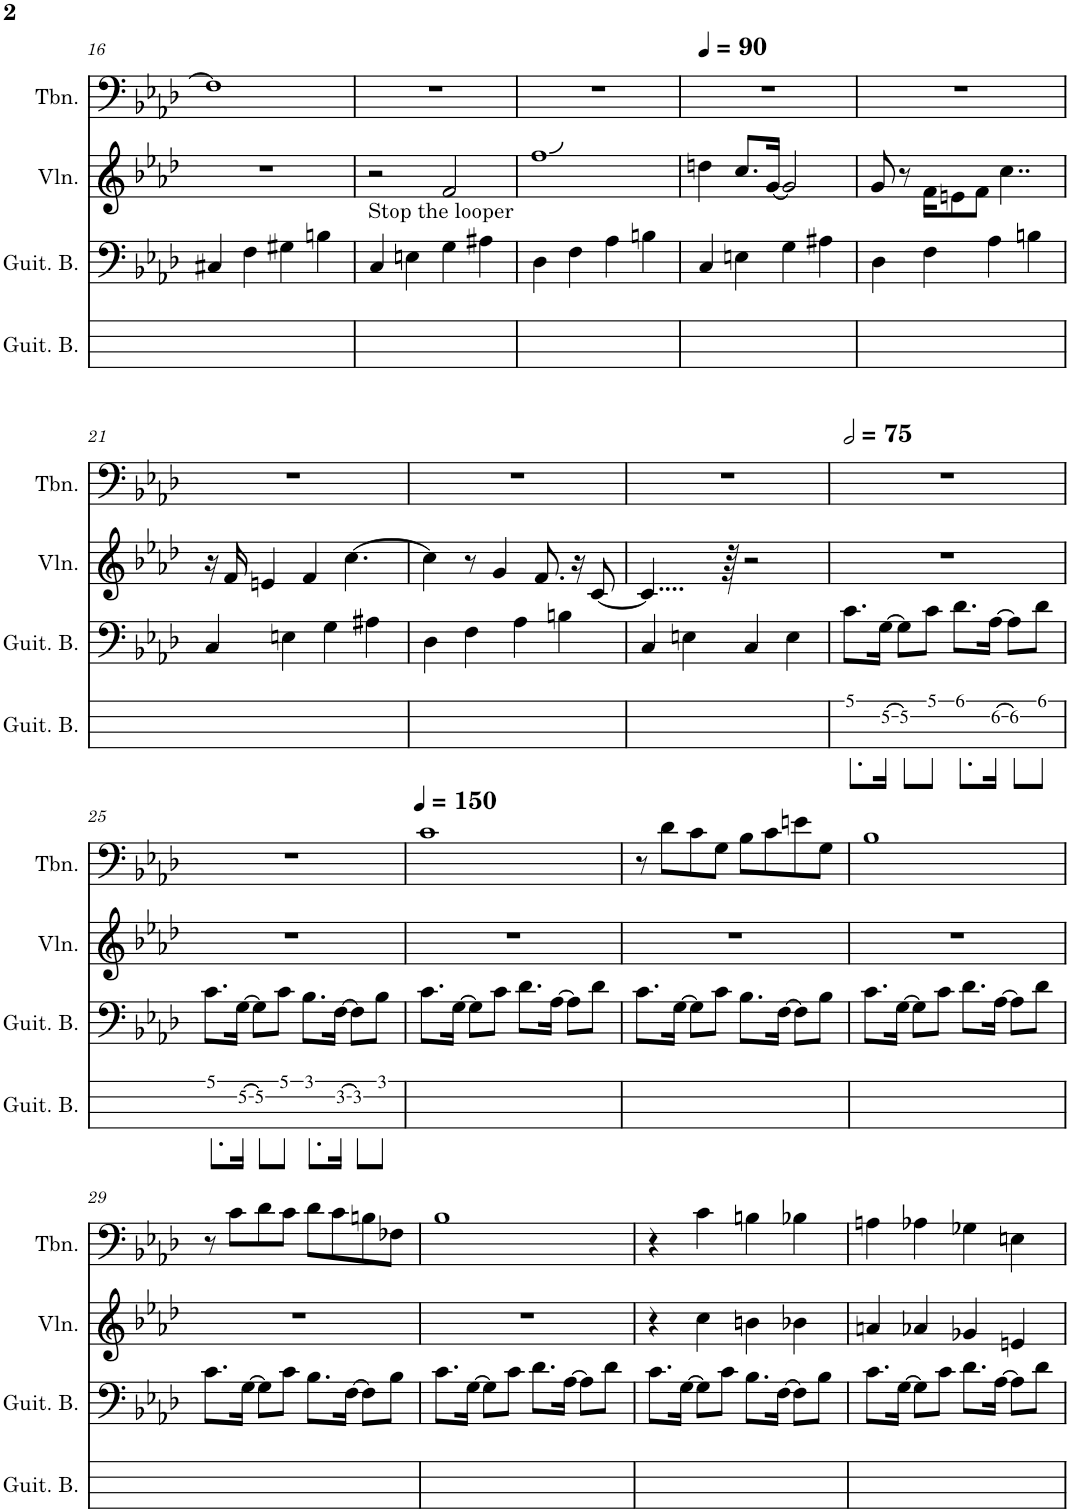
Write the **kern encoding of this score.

**kern	**kern	**kern	**kern
*part4	*part3	*part2	*part1
*staff4	*staff3	*staff2	*staff1
*I"LOOP	*I"Basse	*I"Violon	*I"Trombone
*	*	*I'Vln.	*I'Tbn.
!!LO:PB:g=z
*	*clefF4	*clefG2	*clefF4
*Trd7c12	*Trd7c12	*	*
*k[b-e-a-d-]	*k[b-e-a-d-]	*k[b-e-a-d-]	*k[b-e-a-d-]
*M4/4	*M4/4	*M4/4	*M4/4
=16	=16	=16	=16
1r	4C#X/	1r	1F]
.	4F\	.	.
.	4G#X\	.	.
.	4Bn\	.	.
=17	=17	=17	=17
!	!LO:TX:a:t=Stop the looper	!	!
1r	4C/	2r	1r
.	4En\	.	.
.	4G\	2f/	.
.	4A#X\	.	.
=18	=18	=18	=18
1r	4D-\	1ff	1r
.	4F\	.	.
.	4A-\	.	.
.	4Bn\	.	.
=19	=19	=19	=19
*	*	*	*MM90
1r	4C/	4ddn\	1r
.	4En\	8.cc/L	.
.	.	[16g/Jk	.
.	4G\	2g/]	.
.	4A#X\	.	.
=20	=20	=20	=20
1r	4D-\	8g/	1r
.	.	8r	.
.	4F\	16f\KL	.
.	.	8en\	.
.	.	8f\J	.
.	4A-\	.	.
.	.	4..cc\	.
.	4Bn\	.	.
!!LO:LB:g=z
=21	=21	=21	=21
1r	4C/	16r	1r
.	.	16f/	.
.	.	4en/	.
.	4En\	.	.
.	.	4f/	.
.	4G\	.	.
.	.	[4.cc\	.
.	4A#X\	.	.
=22	=22	=22	=22
1r	4D-\	4cc\]	1r
.	4F\	8r	.
.	.	4g/	.
.	4A-\	.	.
.	.	8.f/	.
.	4Bn\	.	.
.	.	16r	.
.	.	[8c/	.
=23	=23	=23	=23
1r	4C/	64%31c/]	1r
.	4En\	.	.
.	.	64r	.
.	4C/	2r	.
.	4E\	.	.
=24	=24	=24	=24
*	*	*	*MM150
8.c\L	8.c\L	1r	1r
[16G\Jk	[16G\Jk	.	.
8G\L]	8G\L]	.	.
8c\J	8c\J	.	.
8.d-\L	8.d-\L	.	.
[16A-\Jk	[16A-\Jk	.	.
8A-\L]	8A-\L]	.	.
8d-\J	8d-\J	.	.
!!LO:LB:g=z
=25	=25	=25	=25
8.c\L	8.c\L	1r	1r
[16G\Jk	[16G\Jk	.	.
8G\L]	8G\L]	.	.
8c\J	8c\J	.	.
8.B-\L	8.B-\L	.	.
[16F\Jk	[16F\Jk	.	.
8F\L]	8F\L]	.	.
8B-\J	8B-\J	.	.
=26	=26	=26	=26
*	*	*	*MM150
1r	8.c\L	1r	1c
.	[16G\Jk	.	.
.	8G\L]	.	.
.	8c\J	.	.
.	8.d-\L	.	.
.	[16A-\Jk	.	.
.	8A-\L]	.	.
.	8d-\J	.	.
=27	=27	=27	=27
1r	8.c\L	1r	8r
.	.	.	8d-\L
.	[16G\Jk	.	.
.	8G\L]	.	8c\
.	8c\J	.	8G\J
.	8.B-\L	.	8B-\L
.	.	.	8c\
.	[16F\Jk	.	.
.	8F\L]	.	8en\
.	8B-\J	.	8G\J
=28	=28	=28	=28
1r	8.c\L	1r	1B-
.	[16G\Jk	.	.
.	8G\L]	.	.
.	8c\J	.	.
.	8.d-\L	.	.
.	[16A-\Jk	.	.
.	8A-\L]	.	.
.	8d-\J	.	.
!!LO:LB:g=z
=29	=29	=29	=29
1r	8.c\L	1r	8r
.	.	.	8c\L
.	[16G\Jk	.	.
.	8G\L]	.	8d-\
.	8c\J	.	8c\J
.	8.B-\L	.	8d-\L
.	.	.	8c\
.	[16F\Jk	.	.
.	8F\L]	.	8Bn\
.	8B-\J	.	8F-X\J
=30	=30	=30	=30
1r	8.c\L	1r	1B-
.	[16G\Jk	.	.
.	8G\L]	.	.
.	8c\J	.	.
.	8.d-\L	.	.
.	[16A-\Jk	.	.
.	8A-\L]	.	.
.	8d-\J	.	.
=31	=31	=31	=31
1r	8.c\L	4r	4r
.	[16G\Jk	.	.
.	8G\L]	4cc\	4c\
.	8c\J	.	.
.	8.B-\L	4bn\	4Bn\
.	[16F\Jk	.	.
.	8F\L]	4b-X\	4B-X\
.	8B-\J	.	.
=32	=32	=32	=32
1r	8.c\L	4an/	4An\
.	[16G\Jk	.	.
.	8G\L]	4a-X/	4A-X\
.	8c\J	.	.
.	8.d-\L	4g-X/	4G-X\
.	[16A-\Jk	.	.
.	8A-\L]	4en/	4En\
.	8d-\J	.	.
=	=	=	=
*-	*-	*-	*-
